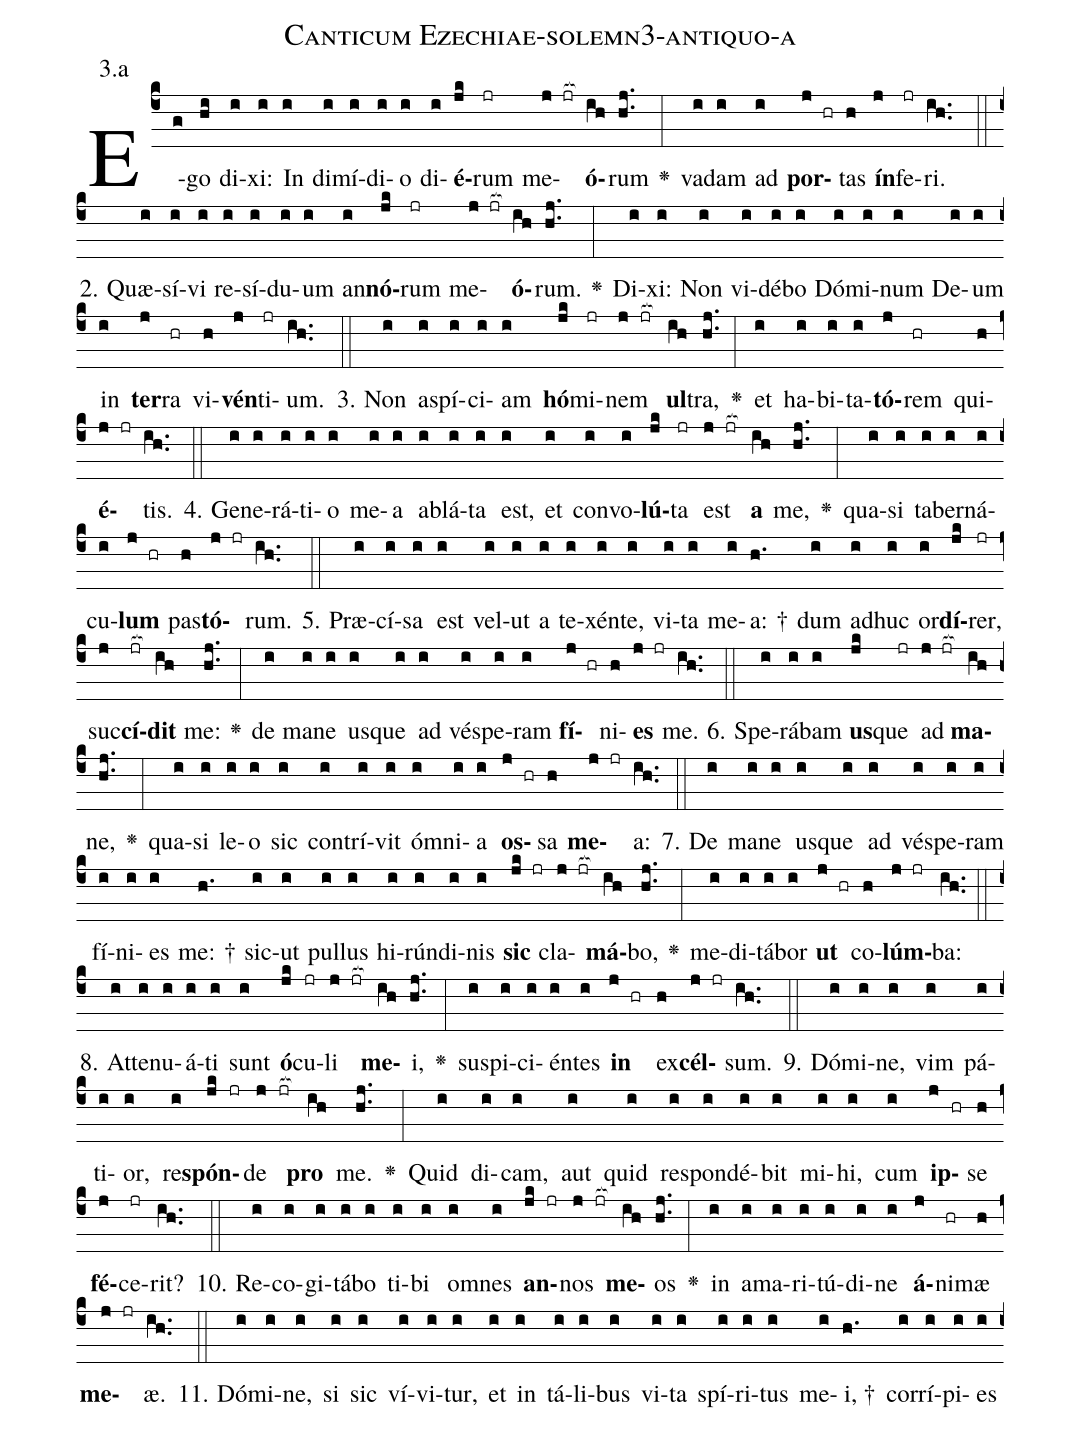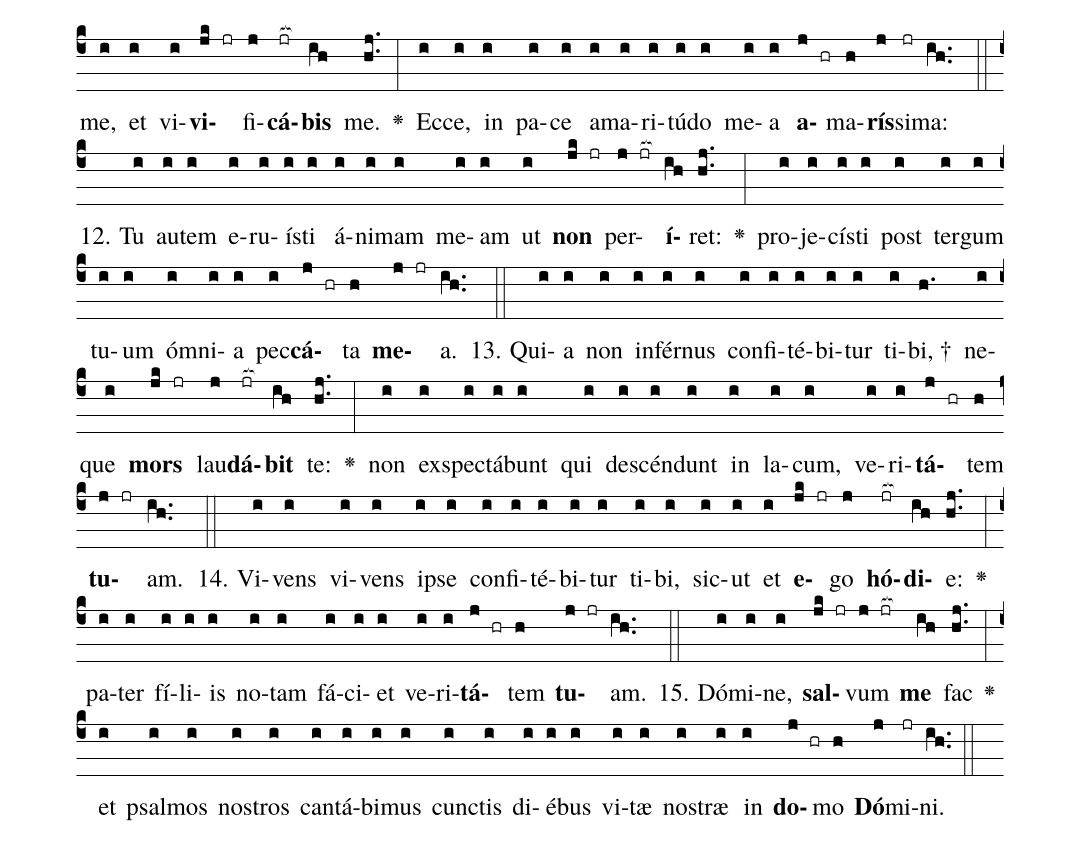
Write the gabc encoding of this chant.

name: Canticum Ezechiae-solemn3-antiquo-a;
annotation: 3.a;
%%
(c4)E(g)go(hi) di(i)xi:(i) In(i) di(i)mí(i)di(i)o(i) di(i)<b>é</b>(jk)rum(jr) me(j jr[ocb:1{])<b>ó</b>(ih[ocb:0}])rum(hj..) <v>\greheightstar</v>(:) va(i)dam(i) ad(i) <b>por</b>(j hr)tas(h) <b>ín</b>(j)fe(jr)ri.(ih..) (::)
2. Quæ(i)sí(i)vi(i) re(i)sí(i)du(i)um(i) an(i)<b>nó</b>(jk)rum(jr) me(j jr[ocb:1{])<b>ó</b>(ih[ocb:0}])rum.(hj..) <v>\greheightstar</v>(:) Di(i)xi:(i) Non(i) vi(i)dé(i)bo(i) Dó(i)mi(i)num(i) De(i)um(i) in(i) <b>ter</b>(j)ra(hr) vi(h)<b>vén</b>(j)ti(jr)um.(ih..) (::)
3. Non(i) a(i)spí(i)ci(i)am(i) <b>hó</b>(jk)mi(jr)nem(j jr[ocb:1{]) <b>ul</b>(ih[ocb:0}])tra,(hj..) <v>\greheightstar</v>(:) et(i) ha(i)bi(i)ta(i)<b>tó</b>(j)rem(hr) qui(h)<b>é</b>(j jr)tis.(ih..) (::)
4. Ge(i)ne(i)rá(i)ti(i)o(i) me(i)a(i) ab(i)lá(i)ta(i) est,(i) et(i) con(i)vo(i)<b>lú</b>(jk)ta(jr) est(j jr[ocb:1{]) <b>a</b>(ih[ocb:0}]) me,(hj..) <v>\greheightstar</v>(:) qua(i)si(i) ta(i)ber(i)ná(i)cu(i)<b>lum</b>(j hr) pas(h)<b>tó</b>(j jr)rum.(ih..) (::)
5. Præ(i)cí(i)sa(i) est(i) vel(i)ut(i) a(i) te(i)xén(i)te,(i) vi(i)ta(i) me(i)a: †(h.) dum(i) ad(i)huc(i) or(i)<b>dí</b>(jk)rer,(jr) suc(j)<b>cí</b>(jr[ocb:1{])<b>dit</b>(ih[ocb:0}]) me:(hj..) <v>\greheightstar</v>(:) de(i) ma(i)ne(i) us(i)que(i) ad(i) vés(i)pe(i)ram(i) <b>fí</b>(j hr)ni(h)<b>es</b>(j jr) me.(ih..) (::)
6. Spe(i)rá(i)bam(i) <b>us</b>(jk)que(jr) ad(j jr[ocb:1{]) <b>ma</b>(ih[ocb:0}])ne,(hj..) <v>\greheightstar</v>(:) qua(i)si(i) le(i)o(i) sic(i) con(i)trí(i)vit(i) óm(i)ni(i)a(i) <b>os</b>(j hr)sa(h) <b>me</b>(j jr)a:(ih..) (::)
7. De(i) ma(i)ne(i) us(i)que(i) ad(i) vés(i)pe(i)ram(i) fí(i)ni(i)es(i) me: †(h.) sic(i)ut(i) pul(i)lus(i) hi(i)rún(i)di(i)nis(i) <b>sic</b>(jk jr) cla(j jr[ocb:1{])<b>má</b>(ih[ocb:0}])bo,(hj..) <v>\greheightstar</v>(:) me(i)di(i)tá(i)bor(i) <b>ut</b>(j hr) co(h)<b>lúm</b>(j jr)ba:(ih..) (::)
8. At(i)te(i)nu(i)á(i)ti(i) sunt(i) <b>ó</b>(jk)cu(jr)li(j jr[ocb:1{]) <b>me</b>(ih[ocb:0}])i,(hj..) <v>\greheightstar</v>(:) su(i)spi(i)ci(i)én(i)tes(i) <b>in</b>(j hr) ex(h)<b>cél</b>(j jr)sum.(ih..) (::)
9. Dó(i)mi(i)ne,(i) vim(i) pá(i)ti(i)or,(i) re(i)<b>spón</b>(jk jr)de(j jr[ocb:1{]) <b>pro</b>(ih[ocb:0}]) me.(hj..) <v>\greheightstar</v>(:) Quid(i) di(i)cam,(i) aut(i) quid(i) re(i)spon(i)dé(i)bit(i) mi(i)hi,(i) cum(i) <b>ip</b>(j hr)se(h) <b>fé</b>(j)ce(jr)rit?(ih..) (::)
10. Re(i)co(i)gi(i)tá(i)bo(i) ti(i)bi(i) om(i)nes(i) <b>an</b>(jk jr)nos(j jr[ocb:1{]) <b>me</b>(ih[ocb:0}])os(hj..) <v>\greheightstar</v>(:) in(i) a(i)ma(i)ri(i)tú(i)di(i)ne(i) <b>á</b>(j)ni(hr)mæ(h) <b>me</b>(j jr)æ.(ih..) (::)
11. Dó(i)mi(i)ne,(i) si(i) sic(i) ví(i)vi(i)tur,(i) et(i) in(i) tá(i)li(i)bus(i) vi(i)ta(i) spí(i)ri(i)tus(i) me(i)i, †(h.) cor(i)rí(i)pi(i)es(i) me,(i) et(i) vi(i)<b>vi</b>(jk jr)fi(j)<b>cá</b>(jr[ocb:1{])<b>bis</b>(ih[ocb:0}]) me.(hj..) <v>\greheightstar</v>(:) Ec(i)ce,(i) in(i) pa(i)ce(i) a(i)ma(i)ri(i)tú(i)do(i) me(i)a(i) <b>a</b>(j hr)ma(h)<b>rís</b>(j)si(jr)ma:(ih..) (::)
12. Tu(i) au(i)tem(i) e(i)ru(i)ís(i)ti(i) á(i)ni(i)mam(i) me(i)am(i) ut(i) <b>non</b>(jk jr) per(j jr[ocb:1{])<b>í</b>(ih[ocb:0}])ret:(hj..) <v>\greheightstar</v>(:) pro(i)je(i)cís(i)ti(i) post(i) ter(i)gum(i) tu(i)um(i) óm(i)ni(i)a(i) pec(i)<b>cá</b>(j hr)ta(h) <b>me</b>(j jr)a.(ih..) (::)
13. Qui(i)a(i) non(i) in(i)fér(i)nus(i) con(i)fi(i)té(i)bi(i)tur(i) ti(i)bi, †(h.) ne(i)que(i) <b>mors</b>(jk jr) lau(j)<b>dá</b>(jr[ocb:1{])<b>bit</b>(ih[ocb:0}]) te:(hj..) <v>\greheightstar</v>(:) non(i) ex(i)spec(i)tá(i)bunt(i) qui(i) de(i)scén(i)dunt(i) in(i) la(i)cum,(i) ve(i)ri(i)<b>tá</b>(j hr)tem(h) <b>tu</b>(j jr)am.(ih..) (::)
14. Vi(i)vens(i) vi(i)vens(i) ip(i)se(i) con(i)fi(i)té(i)bi(i)tur(i) ti(i)bi,(i) sic(i)ut(i) et(i) <b>e</b>(jk jr)go(j) <b>hó</b>(jr[ocb:1{])<b>di</b>(ih[ocb:0}])e:(hj..) <v>\greheightstar</v>(:) pa(i)ter(i) fí(i)li(i)is(i) no(i)tam(i) fá(i)ci(i)et(i) ve(i)ri(i)<b>tá</b>(j hr)tem(h) <b>tu</b>(j jr)am.(ih..) (::)
15. Dó(i)mi(i)ne,(i) <b>sal</b>(jk jr)vum(j jr[ocb:1{]) <b>me</b>(ih[ocb:0}]) fac(hj..) <v>\greheightstar</v>(:) et(i) psal(i)mos(i) nos(i)tros(i) can(i)tá(i)bi(i)mus(i) cunc(i)tis(i) di(i)é(i)bus(i) vi(i)tæ(i) nos(i)træ(i) in(i) <b>do</b>(j hr)mo(h) <b>Dó</b>(j)mi(jr)ni.(ih..) (::)
